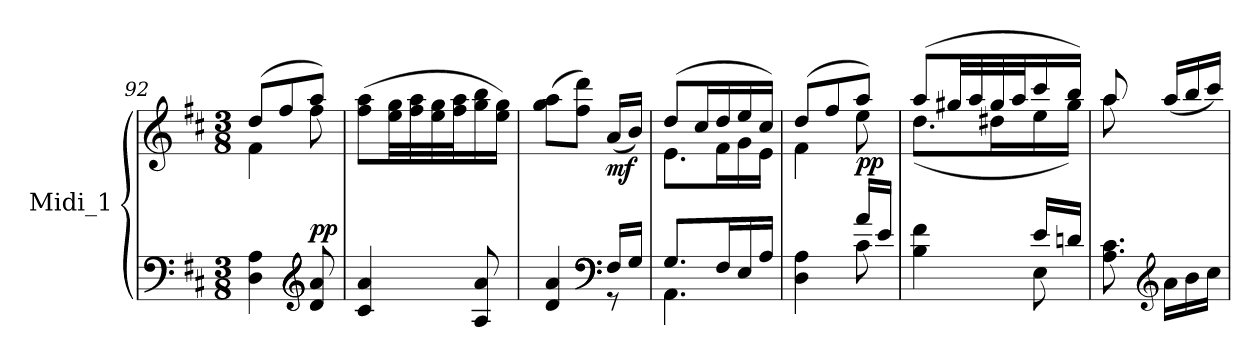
**kern	**kern	**dynam
*part1	*part1	*part1
*staff2	*staff1	*staff1/2
*I"Midi_1	*	*
*clefF4	*clefG2	*
*k[f#c#]	*k[f#c#]	*
*D:	*D:	*
*M3/8	*M3/8	*
=92	=92	=92
*^	*^	*
4D\ 4A\	4ryy	(>8dd/L	4f#\	.
.	.	8ff#/	.	.
*clefG2	*	*	*	*
!	!	!	!	!LO:DY:a=2
8d/ 8a/	8ryy	8aa/J)	8ff#\	pp
*v	*v	*	*	*
*	*v	*v	*
!!LO:LB:g=z
=93	=93	=93
4c#/ 4a/	(>8ff#\ 8aa\L	.
.	32ee\ 32gg\LL	.
.	32ff#\ 32aa\	.
.	32ee\ 32gg\	.
.	32ff#\ 32aa\J	.
8A/ 8a/	16gg\ 16bb\	.
.	16ee\ 16gg\JJ)	.
=94	=94	=94
*^	*^	*
4d/ 4a/	4ryy	(>8gg\ 8aa\L	4ryy	.
.	.	8ff#\ 8ddd\J)	.	.
*clefF4	*	*	*	*
!	!	!	!	!LO:DY:b
16F#/LL	8r	(<16a/LL	8ryy	mf
16G/JJ	.	16b/JJ)	.	.
=95	=95	=95	=95	=95
8.G/L	4.AA\	(>8dd/L	8.e\L	.
.	.	16cc#/L	.	.
16F#/L	.	16dd/	16f#\L	.
16E/	.	16ee/	16g\	.
16A/JJ	.	16cc#/JJ)	16e\JJ	.
=96	=96	=96	=96	=96
4D\ 4A\	4ryy	(>8dd/L	4f#\	.
.	.	8ff#/	.	.
!	!	!	!	!LO:DY:b
16a/LL	8c#\	8aa/J)	8ee\	pp
16e/JJ	.	.	.	.
=97	=97	=97	=97	=97
4B\ 4f#\	4ryy	(>8aa/L	(<8.dd\L	.
.	.	32gg#X/LL	.	.
.	.	32aa/	.	.
.	.	32gg#/	16dd#X\L	.
.	.	32aa/J	.	.
16e/LL	8E\	16ccc#/	16ee\	.
16dni/JJ	.	16bb/JJ)	16gg#\JJ)	.
*v	*v	*	*	*
=98	=98	=98	=98
*	*MM75	*	*
8.A\ 8.c#\	8aa/	8aa\	.
.	16ryy	4ryy	.
*clefG2	*	*	*
16a\LL	(>16aa/LL	.	.
16b\	16bb/	.	.
16cc#\JJ	16ccc#/JJ)	.	.
*	*v	*v	*
=	=	=
*-	*-	*-
